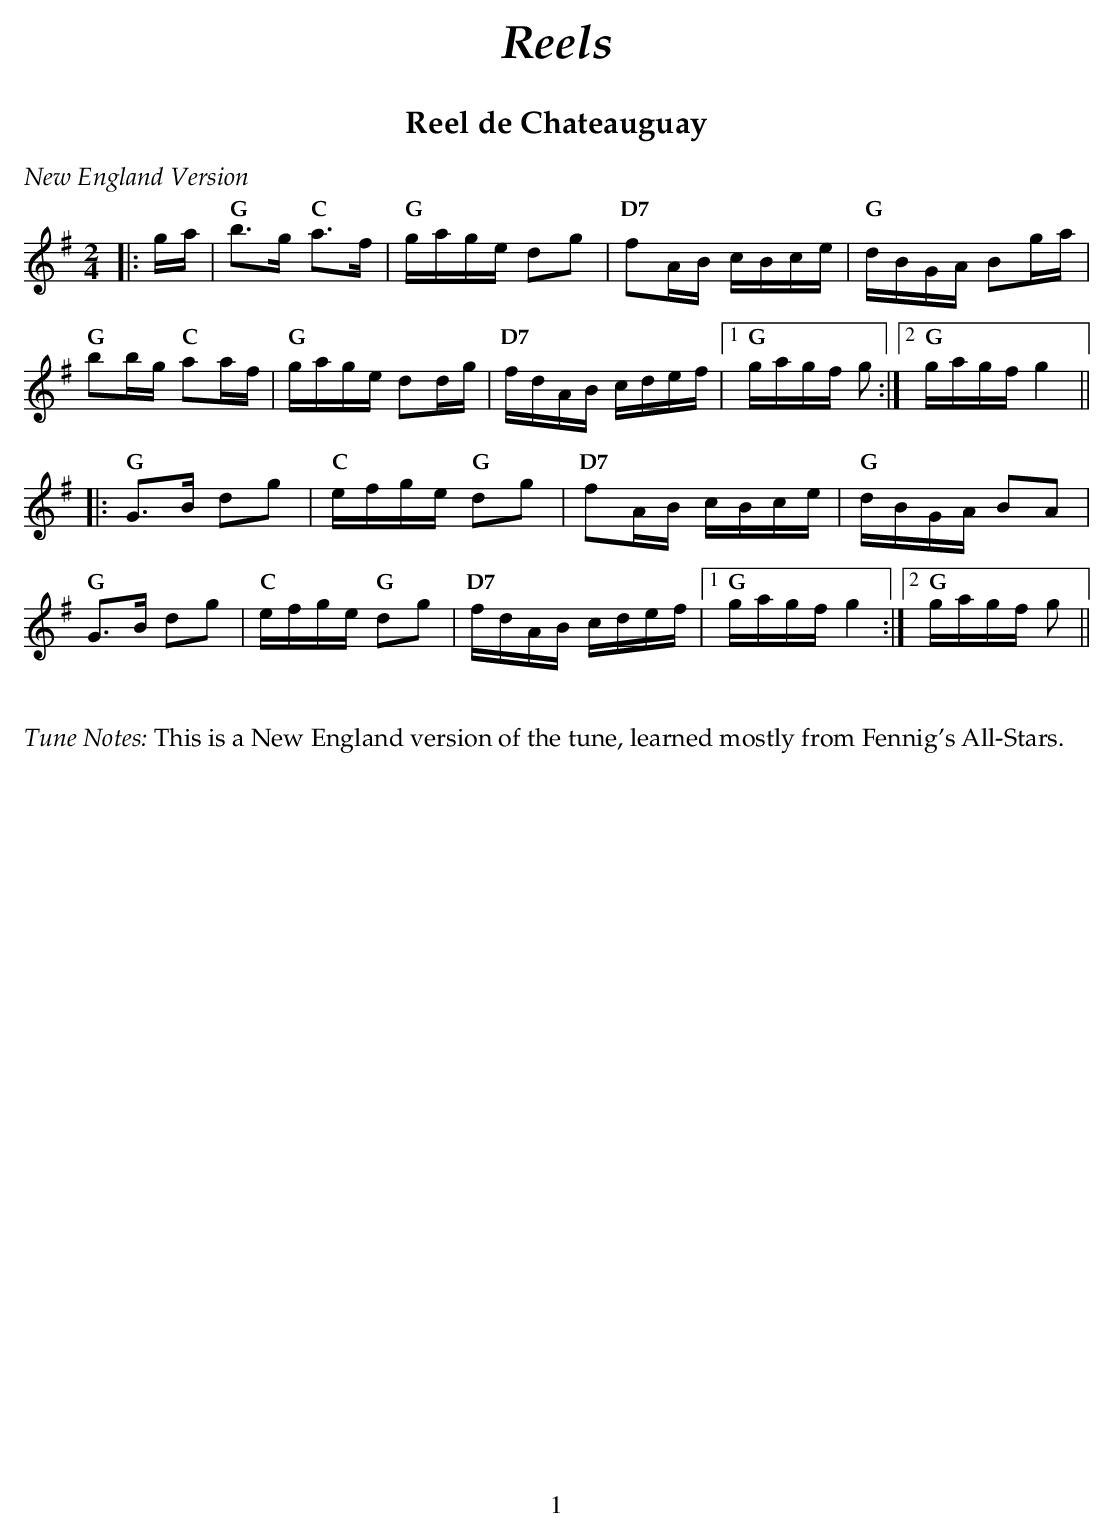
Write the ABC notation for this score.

X:1
T:Reel de Chateauguay
M:2/4
L:1/16
K:G
%%text $2New England Version$0
|:ga |\
   "G" b3g  "C" a3f  | "G" gage d2g2 | "D7" f2AB cBce |  "G" dBGA B2ga |
   "G" b2bg "C" a2af | "G" gage d2dg | "D7" fdAB cdef |1 "G" gagf g2  :|2 "G" gagf g4 ||
|: "G" G3B  d2g2 | "C" efge "G" d2g2 | "D7" f2AB cBce |  "G" dBGA B2A2 |
   "G" G3B  d2g2 | "C" efge "G" d2g2 | "D7" fdAB cdef |1 "G" gagf g4  :|2 "G" gagf g2 ||
